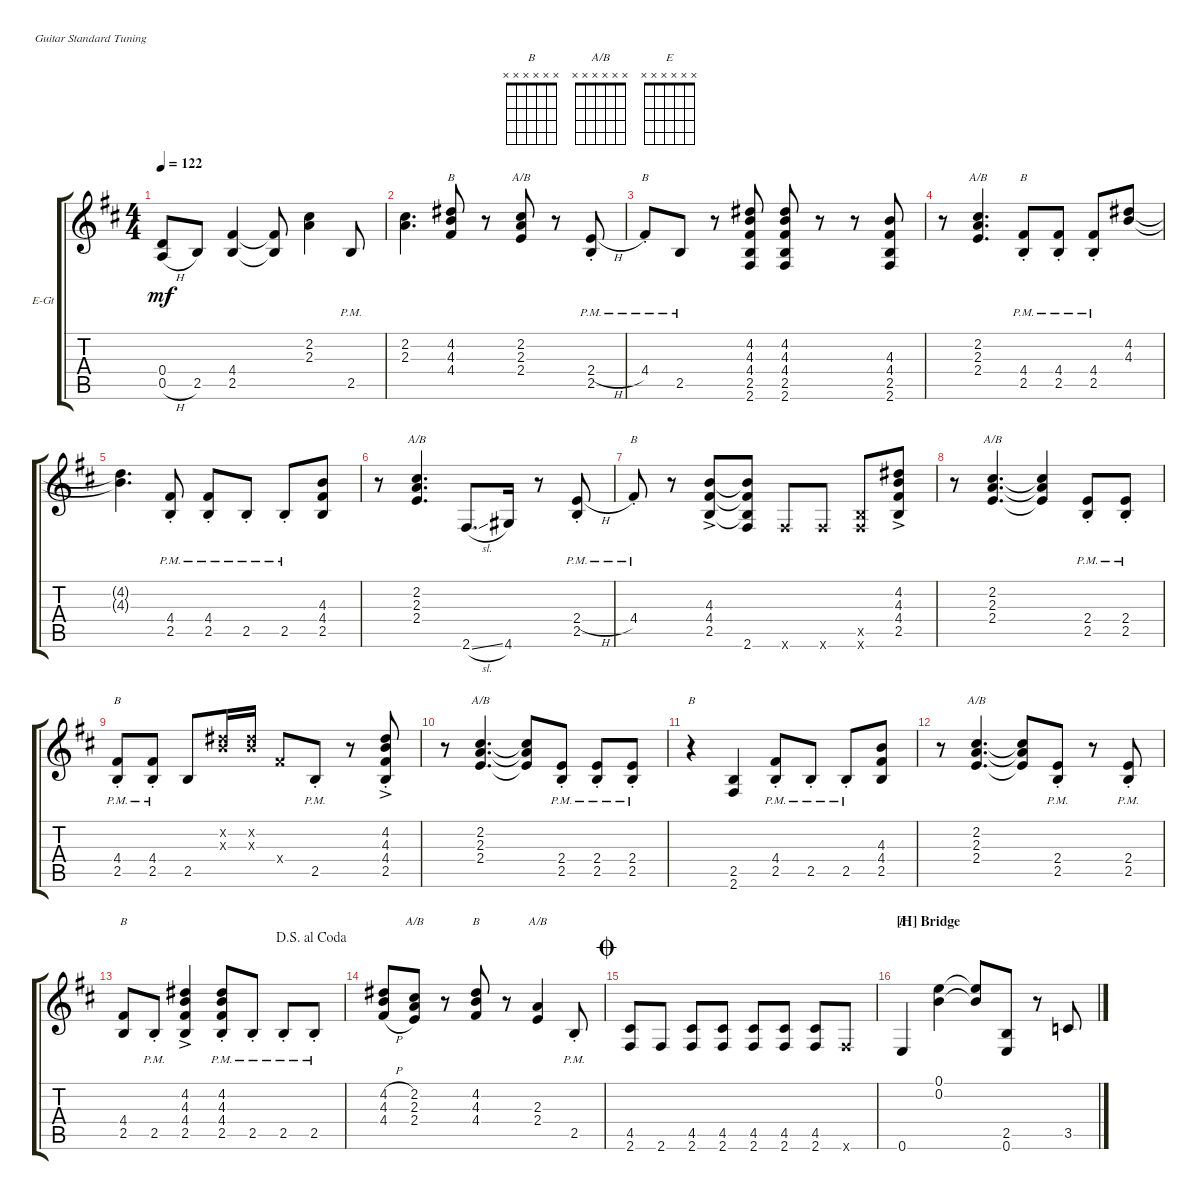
\bracketExtendMode groupsimilarinstruments
\firstSystemTrackNameOrientation horizontal
\otherSystemsTrackNameOrientation horizontal
\track ("Gtr 1" "E-Gt") {instrument acousticgrandpiano}
\staff {score tabs}
\tuning (E4 B3 G3 D3 A2 E2)
\displaytranspose 12
\chord ("B" x x x x x x)
\chord ("A/B" x x x x x x)
\chord ("E" x x x x x x)
\ts (4 4)
\tempo 122
\clef g2
\ks d
(0.4 0.5{h}).8{dy mf} 2.5.8 (4.4 2.5).4 (4.4{t} 2.5{t}).8 (2.2 2.3).4 2.5{pm}.8 |
(2.2 2.3).4{d} (4.2 4.3 4.4).8{ch "B"} r.8 (2.2 2.3 2.4).8{ch "A/B"} r.8 (2.4{h pm st} 2.5{pm st}).8 |
4.4{pm st}.8{ch "B"} 2.5{pm}.8 r.8 (4.2 4.3 4.4 2.5 2.6).8 (4.2 4.3 4.4 2.5 2.6).8 r.8 r.8 (4.3 4.4 2.5 2.6).8 |
r.8 (2.2 2.3 2.4).4{d ch "A/B"} (4.4{pm st} 2.5{pm st}).8{ch "B"} (4.4{pm st} 2.5{pm st}).8 (4.4{pm st} 2.5{pm st}).8 (4.2 4.3).8 |
(4.2{t} 4.3{t}).4{d} (4.4{pm st} 2.5{pm st}).8 (4.4{pm st} 2.5{pm st}).8 2.5{pm st}.8 2.5{pm st}.8 (4.3 4.4 2.5).8 |
r.8 (2.2 2.3 2.4).4{d ch "A/B"} 2.6{sl}.8{d} 4.6.16 r.8 (2.4{h pm st} 2.5{pm st}).8 |
4.4{pm st}.8{ch "B"} r.8 (4.3{ac} 4.4{ac} 2.5{ac}).8 (4.3{t} 4.4{t} 2.5{t} 2.6).8 2.6{x}.8 2.6{x}.8 (2.5{x} 2.6{x}).8 (4.2{ac} 4.3{ac} 4.4{ac} 2.5{ac}).8 |
r.8 (2.2 2.3 2.4).4{d ch "A/B"} (2.2{t} 2.3{t} 2.4{t}).4 (2.4{pm st} 2.5{pm st}).8 (2.4{pm st} 2.5{pm st}).8 |
(4.4{pm st} 2.5{pm st}).8{ch "B"} (4.4{pm st} 2.5{pm st}).8 2.5.8 (4.2{x} 4.3{x}).16 (4.2{x} 4.3{x}).16 4.4{x}.8 2.5{pm st}.8 r.8 (4.2{ac st} 4.3{ac st} 4.4{ac st} 2.5{ac st}).8 |
r.8 (2.2 2.3 2.4).4{d ch "A/B"} (2.2{t} 2.3{t} 2.4{t}).8 (2.4{pm st} 2.5{pm st}).8 (2.4{pm st} 2.5{pm st}).8 (2.4{pm st} 2.5{pm st}).8 |
r.4{ch "B"} (2.5 2.6).4 (4.4{pm st} 2.5{pm st}).8 2.5{pm st}.8 2.5{pm st}.8 (4.3 4.4 2.5).8 |
r.8 (2.2 2.3 2.4).4{d ch "A/B"} (2.2{t} 2.3{t} 2.4{t}).8 (2.4{pm st} 2.5{pm st}).8 r.8 (2.4{pm st} 2.5{pm st}).8 |
\jump dalsegnoalcoda
(4.4 2.5).8{ch "B"} 2.5{pm st}.8 (4.2{ac} 4.3{ac} 4.4{ac} 2.5{ac}).4 (4.2{pm st} 4.3{pm st} 4.4{pm st} 2.5{pm st}).8 2.5{pm st}.8 2.5{pm st}.8 2.5{pm st}.8 |
(4.2{h} 4.3{h} 4.4{h}).8 (2.2 2.3 2.4).8{ch "A/B"} r.8 (4.2 4.3 4.4).8{ch "B"} r.8 (2.3 2.4).4{ch "A/B"} 2.5{pm st}.8 |
\jump coda
(4.5 2.6).8 2.6.8 (4.5 2.6).8 (4.5 2.6).8 (4.5 2.6).8 (4.5 2.6).8 (4.5 2.6).8 2.6{x}.8 |
\section ("H" "Bridge")
0.6.4{ch "E"} (0.1 0.2).4 (0.1{t} 0.2{t}).8 (2.5 0.6).8 r.8 3.5{sl}.8
